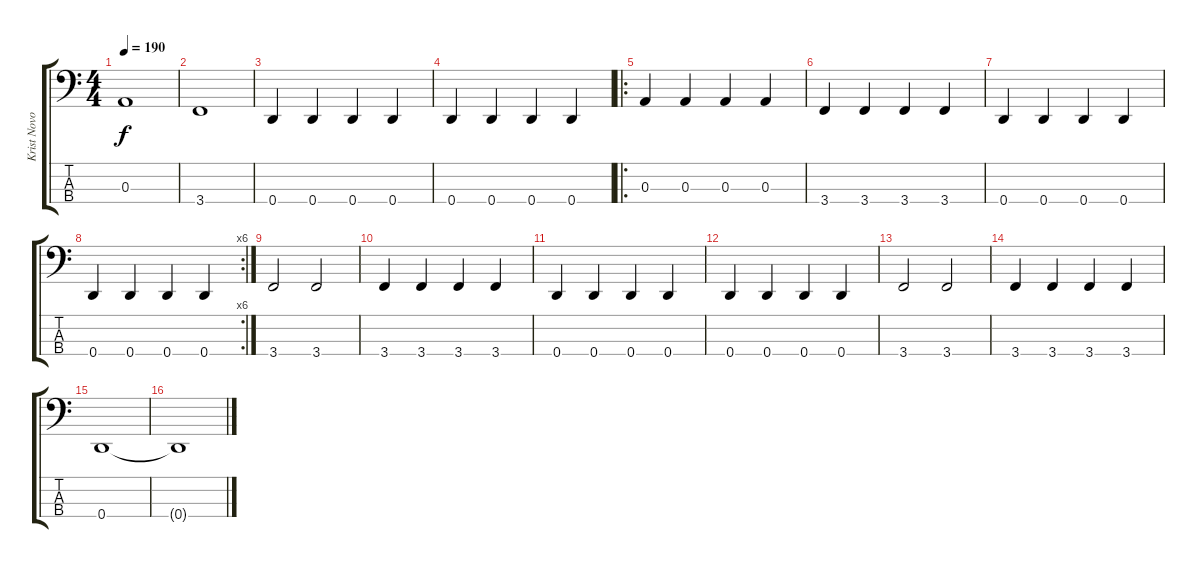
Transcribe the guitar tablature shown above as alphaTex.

\track ("Krist Novoselic" "Krist Novo") {instrument electricbasspick}
\staff {score tabs}
\tuning (G2 D2 A1 D1) {hide}
\ts (4 4)
\tempo 190
\clef f4
\ks c
0.3.1{dy f} |
3.4.1 |
0.4.4 0.4.4 0.4.4 0.4.4 |
0.4.4 0.4.4 0.4.4 0.4.4 |
\ro
0.3.4 0.3.4 0.3.4 0.3.4 |
3.4.4 3.4.4 3.4.4 3.4.4 |
0.4.4 0.4.4 0.4.4 0.4.4 |
\rc 6
0.4.4 0.4.4 0.4.4 0.4.4 |
3.4.2 3.4.2 |
3.4.4 3.4.4 3.4.4 3.4.4 |
0.4.4 0.4.4 0.4.4 0.4.4 |
0.4.4 0.4.4 0.4.4 0.4.4 |
3.4.2 3.4.2 |
3.4.4 3.4.4 3.4.4 3.4.4 |
0.4.1 |
0.4{t}.1
